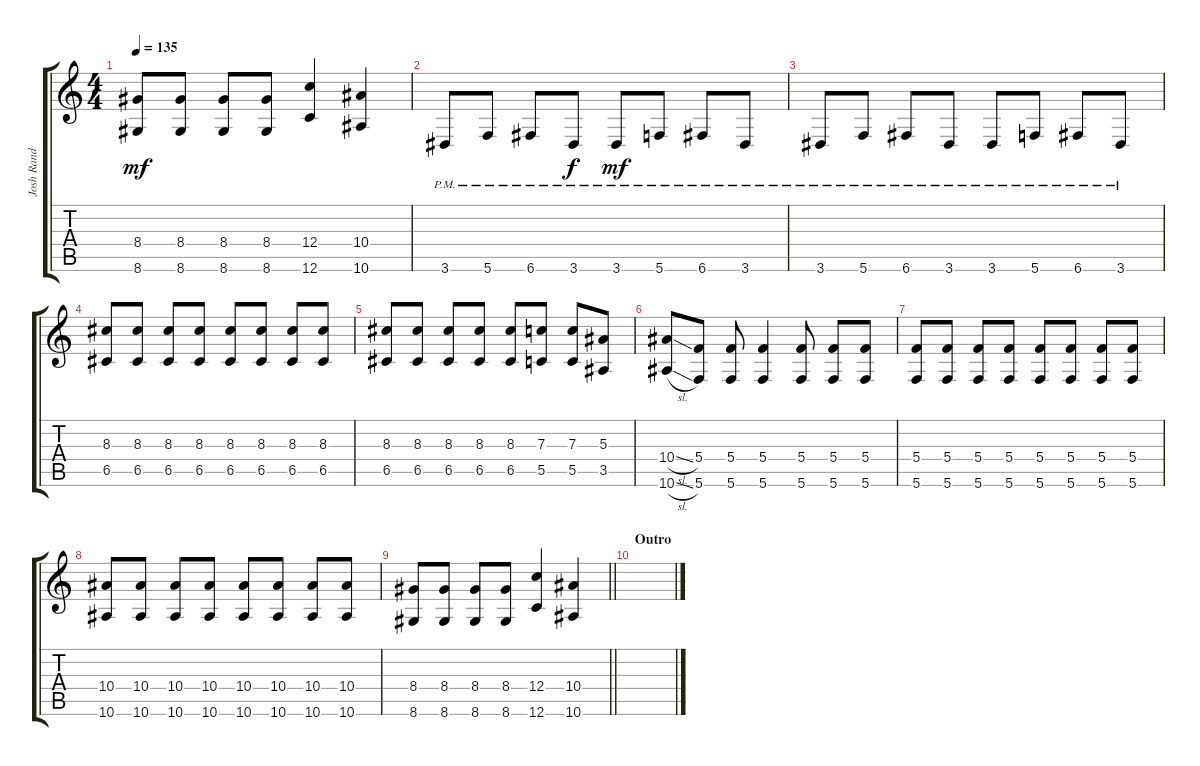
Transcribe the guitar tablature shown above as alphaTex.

\track ("Josh Rand Solo" "Josh Rand ") {instrument overdrivenguitar}
\staff {score tabs}
\tuning (D4 A3 F3 C3 G2 C2) {hide}
\ts (4 4)
\tempo 135
\clef g2
\ks c
(8.4 8.6).8{dy mf} (8.4 8.6).8 (8.4 8.6).8 (8.4 8.6).8 (12.4 12.6).4 (10.4 10.6).4 |
3.6{pm}.8 5.6{pm}.8 6.6{pm}.8 3.6{pm}.8{dy f} 3.6{pm}.8{dy mf} 5.6{pm}.8 6.6{pm}.8 3.6{pm}.8 |
3.6{pm}.8 5.6{pm}.8 6.6{pm}.8 3.6{pm}.8 3.6{pm}.8 5.6{pm}.8 6.6{pm}.8 3.6{pm}.8 |
(8.3 6.5).8 (8.3 6.5).8 (8.3 6.5).8 (8.3 6.5).8 (8.3 6.5).8 (8.3 6.5).8 (8.3 6.5).8 (8.3 6.5).8 |
(8.3 6.5).8 (8.3 6.5).8 (8.3 6.5).8 (8.3 6.5).8 (8.3 6.5).8 (7.3 5.5).8 (7.3 5.5).8 (5.3 3.5).8 |
(10.4{sl} 10.6{sl}).8 (5.4 5.6).8 (5.4 5.6).8 (5.4 5.6).4 (5.4 5.6).8 (5.4 5.6).8 (5.4 5.6).8 |
(5.4 5.6).8 (5.4 5.6).8 (5.4 5.6).8 (5.4 5.6).8 (5.4 5.6).8 (5.4 5.6).8 (5.4 5.6).8 (5.4 5.6).8 |
(10.4 10.6).8 (10.4 10.6).8 (10.4 10.6).8 (10.4 10.6).8 (10.4 10.6).8 (10.4 10.6).8 (10.4 10.6).8 (10.4 10.6).8 |
\barLineRight lightlight
(8.4 8.6).8 (8.4 8.6).8 (8.4 8.6).8 (8.4 8.6).8 (12.4 12.6).4 (10.4 10.6).4 |
\section ("" "Outro")
